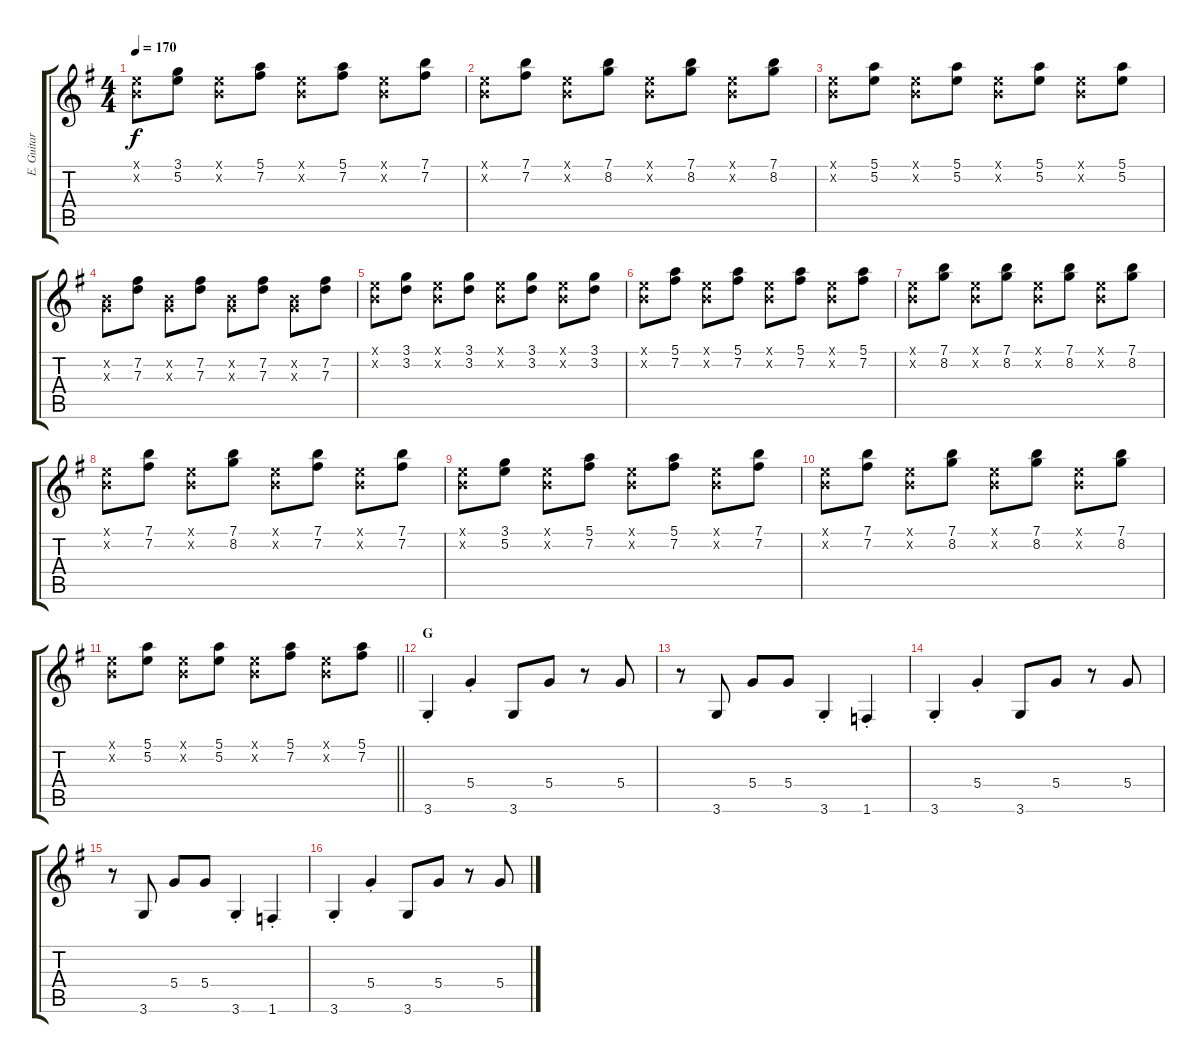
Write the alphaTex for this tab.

\track ("E. Guitar I" "E. Guitar ") {instrument electricguitarclean}
\staff {score tabs}
\tuning (E4 B3 G3 D3 A2 E2) {hide}
\ts (4 4)
\tempo 170
\clef g2
\ks g
(0.1{x} 0.2{x}).8{dy f} (3.1 5.2).8 (0.1{x} 0.2{x}).8 (5.1 7.2).8 (0.1{x} 0.2{x}).8 (5.1 7.2).8 (0.1{x} 0.2{x}).8 (7.1 7.2).8 |
(0.1{x} 0.2{x}).8 (7.1 7.2).8 (0.1{x} 0.2{x}).8 (7.1 8.2).8 (0.1{x} 0.2{x}).8 (7.1 8.2).8 (0.1{x} 0.2{x}).8 (7.1 8.2).8 |
(0.1{x} 0.2{x}).8 (5.1 5.2).8 (0.1{x} 0.2{x}).8 (5.1 5.2).8 (0.1{x} 0.2{x}).8 (5.1 5.2).8 (0.1{x} 0.2{x}).8 (5.1 5.2).8 |
(0.2{x} 0.3{x}).8 (7.2 7.3).8 (0.2{x} 0.3{x}).8 (7.2 7.3).8 (0.2{x} 0.3{x}).8 (7.2 7.3).8 (0.2{x} 0.3{x}).8 (7.2 7.3).8 |
(0.1{x} 0.2{x}).8 (3.1 3.2).8 (0.1{x} 0.2{x}).8 (3.1 3.2).8 (0.1{x} 0.2{x}).8 (3.1 3.2).8 (0.1{x} 0.2{x}).8 (3.1 3.2).8 |
(0.1{x} 0.2{x}).8 (5.1 7.2).8 (0.1{x} 0.2{x}).8 (5.1 7.2).8 (0.1{x} 0.2{x}).8 (5.1 7.2).8 (0.1{x} 0.2{x}).8 (5.1 7.2).8 |
(0.1{x} 0.2{x}).8 (7.1 8.2).8 (0.1{x} 0.2{x}).8 (7.1 8.2).8 (0.1{x} 0.2{x}).8 (7.1 8.2).8 (0.1{x} 0.2{x}).8 (7.1 8.2).8 |
(0.1{x} 0.2{x}).8 (7.1 7.2).8 (0.1{x} 0.2{x}).8 (7.1 8.2).8 (0.1{x} 0.2{x}).8 (7.1 7.2).8 (0.1{x} 0.2{x}).8 (7.1 7.2).8 |
(0.1{x} 0.2{x}).8 (3.1 5.2).8 (0.1{x} 0.2{x}).8 (5.1 7.2).8 (0.1{x} 0.2{x}).8 (5.1 7.2).8 (0.1{x} 0.2{x}).8 (7.1 7.2).8 |
(0.1{x} 0.2{x}).8 (7.1 7.2).8 (0.1{x} 0.2{x}).8 (7.1 8.2).8 (0.1{x} 0.2{x}).8 (7.1 8.2).8 (0.1{x} 0.2{x}).8 (7.1 8.2).8 |
\barLineRight lightlight
(0.1{x} 0.2{x}).8 (5.1 5.2).8 (0.1{x} 0.2{x}).8 (5.1 5.2).8 (0.1{x} 0.2{x}).8 (5.1 7.2).8 (0.1{x} 0.2{x}).8 (5.1 7.2).8 |
\section ("" "G")
3.6{st}.4 5.4{st}.4 3.6.8 5.4.8 r.8 5.4.8 |
r.8 3.6.8 5.4.8 5.4.8 3.6{st}.4 1.6{st}.4 |
3.6{st}.4 5.4{st}.4 3.6.8 5.4.8 r.8 5.4.8 |
r.8 3.6.8 5.4.8 5.4.8 3.6{st}.4 1.6{st}.4 |
3.6{st}.4 5.4{st}.4 3.6.8 5.4.8 r.8 5.4.8
